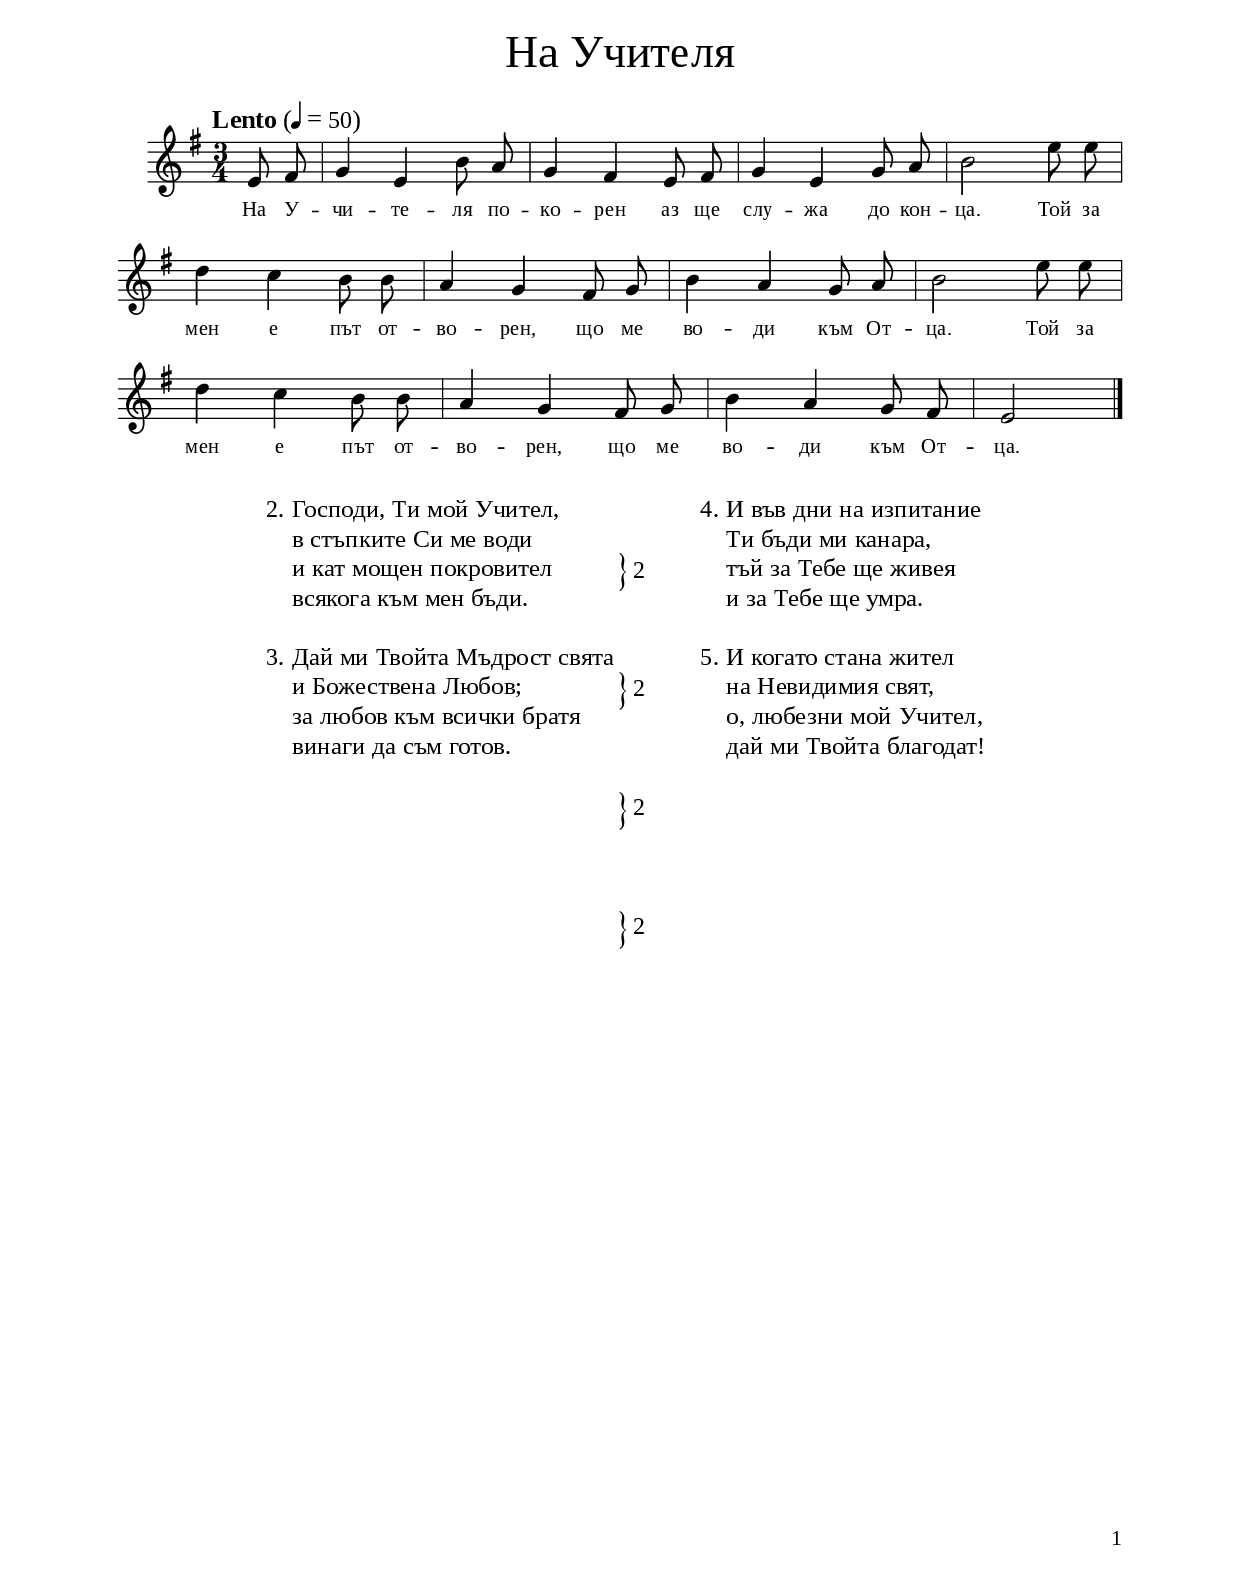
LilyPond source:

\version "2.24.3"

% include paper part and global functions
\include "include/globals.ily"

"rightBraces037" = \markup {
  \column {
    % repeat braces
    \translate #'(0 . -5.6 )
    \right-brace #18

    \translate #'(0 . -10.2 )
    \right-brace #18

    \translate #'(0 . -10.2 )
    \right-brace #18

    \translate #'(0 . -10.2 )
    \right-brace #18

  }
  \column {
    % repeat numbers
    \translate #'(0 . -6.2 )
    2

    \translate #'(0 . -12 )
    2

    \translate #'(0 . -12 )
    2

    \translate #'(0 . -12.1 )
    2
  }
}

\bookpart {
  \label #'ref037
  \tocItem \markup "На Учителя"
  \include "include/bookpart-paper.ily"
  \score {
    \include "include/score-layout.ily"

    \new Voice \absolute {
      \clef treble
      \key e \minor
      \time 3/4
      \tempoFunc "Lento" 4 "50"
      \autoBeamOff
      \partial 4
      \autoBeamOff
      e'8 fis'8 | g'4 e'4 b'8 a'8 | g'4 fis'4 e'8 fis'8 | g'4 e'4 g'8 a'8 |  b'2 e''8  e''8 \break
      d''4 c''4 b'8 b'8 | a'4 g'4 fis'8 g'8 | b'4 a'4 g'8 a'8 | b'2 e''8 e''8 \break
      | d''4 c''4 b'8 b'8 | a'4 g'4 fis'8 g'8 | b'4 a'4 g'8 fis'8 | e'2 \bar "|."\break
    }

    \addlyrics {
      На У --  чи -- те -- ля по -- ко -- рен аз ще слу -- жа
      до кон -- ца. Той за мен е път от -- во --
      рен, що ме во -- ди към От -- ца. Той за мен
      е път от -- во -- рен, що ме во -- ди към От -- ца.
    }

    \header {
      title = \titleFunc #'ref_desc_2 "На Учителя" "Na Učitelja"
    }

    \midi{}

  } % score



  \markup \abs-fontsize #12 {
    \hspace #15
    \override #`(baseline-skip . ,bgCoupletBaselineSkip) % affects space between column lines
    \column {
      \line { 2.  Господи, Ти мой Учител, }
      \line {   "   " в стъпките Си ме води }
      \line {   "   " и кат мощен покровител }
      \line {   "   " всякога към мен бъди. }
      \line { " " }
      \line { 3. Дай ми Твойта Мъдрост свята }
      \line {   "   " и Божествена Любов; }
      \line {   "   " за любов към всички братя }
      \line {   "   " винаги да съм готов. }


    }
    \"rightBraces037"
    \hspace #5
    \override #`(baseline-skip . ,bgCoupletBaselineSkip) % affects space between column lines
    \column {
      \line { 4. И във дни на изпитание }
      \line {   "   " Ти бъди ми канара, }
      \line {   "   " тъй за Тебе ще живея }
      \line {   "   " и за Тебе ще умра. }
      \line { " " }
      \line { 5. И когато стана жител }
      \line {   "   " на Невидимия свят, }
      \line {   "   " о, любезни мой Учител,  }
      \line {   "   " дай ми Твойта благодат! }
    }

  } % markup


} % bookpart
